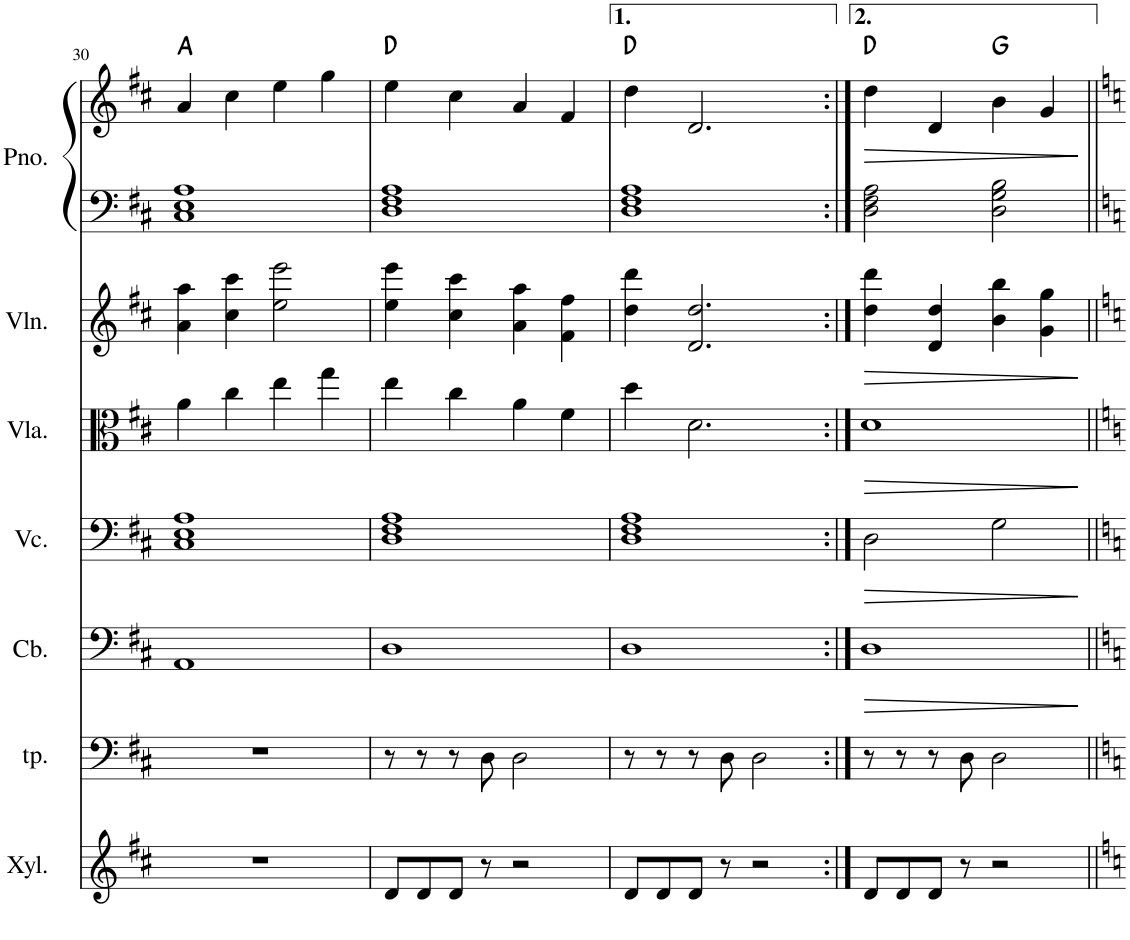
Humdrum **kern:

**kern	**kern	**kern	**dynam	**kern	**dynam	**kern	**dynam	**kern	**dynam	**kern	**kern	**dynam	**harte
*part7	*part6	*part5	*part5	*part4	*part4	*part3	*part3	*part2	*part2	*part1	*part1	*part1	*part1
*staff8	*staff7	*staff6	*staff6	*staff5	*staff5	*staff4	*staff4	*staff3	*staff3	*staff2	*staff1	*staff1/2	*
*I"Xylofón	*I"Tympany	*I"Kontrabas	*	*I"Violončelo	*	*I"Viola	*	*I"Husle	*	*I"Piano	*	*	*
*I'Xyl.	*I'tp.	*	*	*	*	*I'Vla.	*	*	*	*I'Pno.	*	*	*
!!LO:PB:g=z
*clefG2	*clefF4	*clefF4	*	*clefF4	*	*clefC3	*	*clefG2	*	*clefF4	*clefG2	*	*
*Trd-7c-12	*	*Trd7c12	*	*	*	*	*	*	*	*	*	*	*
*k[f#c#]	*k[f#c#]	*k[f#c#]	*	*k[f#c#]	*	*k[f#c#]	*	*k[f#c#]	*	*k[f#c#]	*k[f#c#]	*	*
*M4/4	*M4/4	*M4/4	*	*M4/4	*	*M4/4	*	*M4/4	*	*M4/4	*M4/4	*	*
=30	=30	=30	=30	=30	=30	=30	=30	=30	=30	=30	=30	=30	=30
1r	1r	1AA	.	1C# 1E 1A	.	4a\	.	4a\ 4aa\	.	1C# 1E 1A	4a/	.	A:maj
.	.	.	.	.	.	4cc#\	.	4cc#\ 4ccc#\	.	.	4cc#\	.	.
.	.	.	.	.	.	4ee\	.	2ee\ 2eee\	.	.	4ee\	.	.
.	.	.	.	.	.	4gg\	.	.	.	.	4gg\	.	.
=31	=31	=31	=31	=31	=31	=31	=31	=31	=31	=31	=31	=31	=31
8d/L	8r	1D	.	1D 1F# 1A	.	4ee\	.	4ee\ 4eee\	.	1D 1F# 1A	4ee\	.	D:maj
8d/	8r	.	.	.	.	.	.	.	.	.	.	.	.
8d/J	8r	.	.	.	.	4cc#\	.	4cc#\ 4ccc#\	.	.	4cc#\	.	.
8r	8D\	.	.	.	.	.	.	.	.	.	.	.	.
2r	2D\	.	.	.	.	4a\	.	4a\ 4aa\	.	.	4a/	.	.
.	.	.	.	.	.	4f#\	.	4f#\ 4ff#\	.	.	4f#/	.	.
=32	=32	=32	=32	=32	=32	=32	=32	=32	=32	=32	=32	=32	=32
8d/L	8r	1D	.	1D 1F# 1A	.	4dd\	.	4dd\ 4ddd\	.	1D 1F# 1A	4dd\	.	D:maj
8d/	8r	.	.	.	.	.	.	.	.	.	.	.	.
8d/J	8r	.	.	.	.	2.d\	.	2.d/ 2.dd/	.	.	2.d/	.	.
8r	8D\	.	.	.	.	.	.	.	.	.	.	.	.
2r	2D\	.	.	.	.	.	.	.	.	.	.	.	.
=33:|!	=33:|!	=33:|!	=33:|!	=33:|!	=33:|!	=33:|!	=33:|!	=33:|!	=33:|!	=33:|!	=33:|!	=33:|!	=33:|!
!	!	!	!LO:HP:b	!	!LO:HP:b	!	!LO:HP:b	!	!LO:HP:b	!	!	!LO:HP:b	!
8d/L	8r	1D	>	2D\	>	1d	>	4dd\ 4ddd\	>	2D\ 2F#\ 2A\	4dd\	>	D:maj
8d/	8r	.	.	.	.	.	.	.	.	.	.	.	.
8d/J	8r	.	.	.	.	.	.	4d/ 4dd/	.	.	4d/	.	.
8r	8D\	.	.	.	.	.	.	.	.	.	.	.	.
2r	2D\	.	.	2G\	.	.	.	4b\ 4bb\	.	2D\ 2G\ 2B\	4b\	.	G:maj
.	.	.	.	.	.	.	.	4g\ 4gg\	.	.	4g/	.	.
.	.	.	]	.	]	.	]	.	]	.	.	]	.
=||	=||	=||	=||	=||	=||	=||	=||	=||	=||	=||	=||	=||	=||
*-	*-	*-	*-	*-	*-	*-	*-	*-	*-	*-	*-	*-	*-
